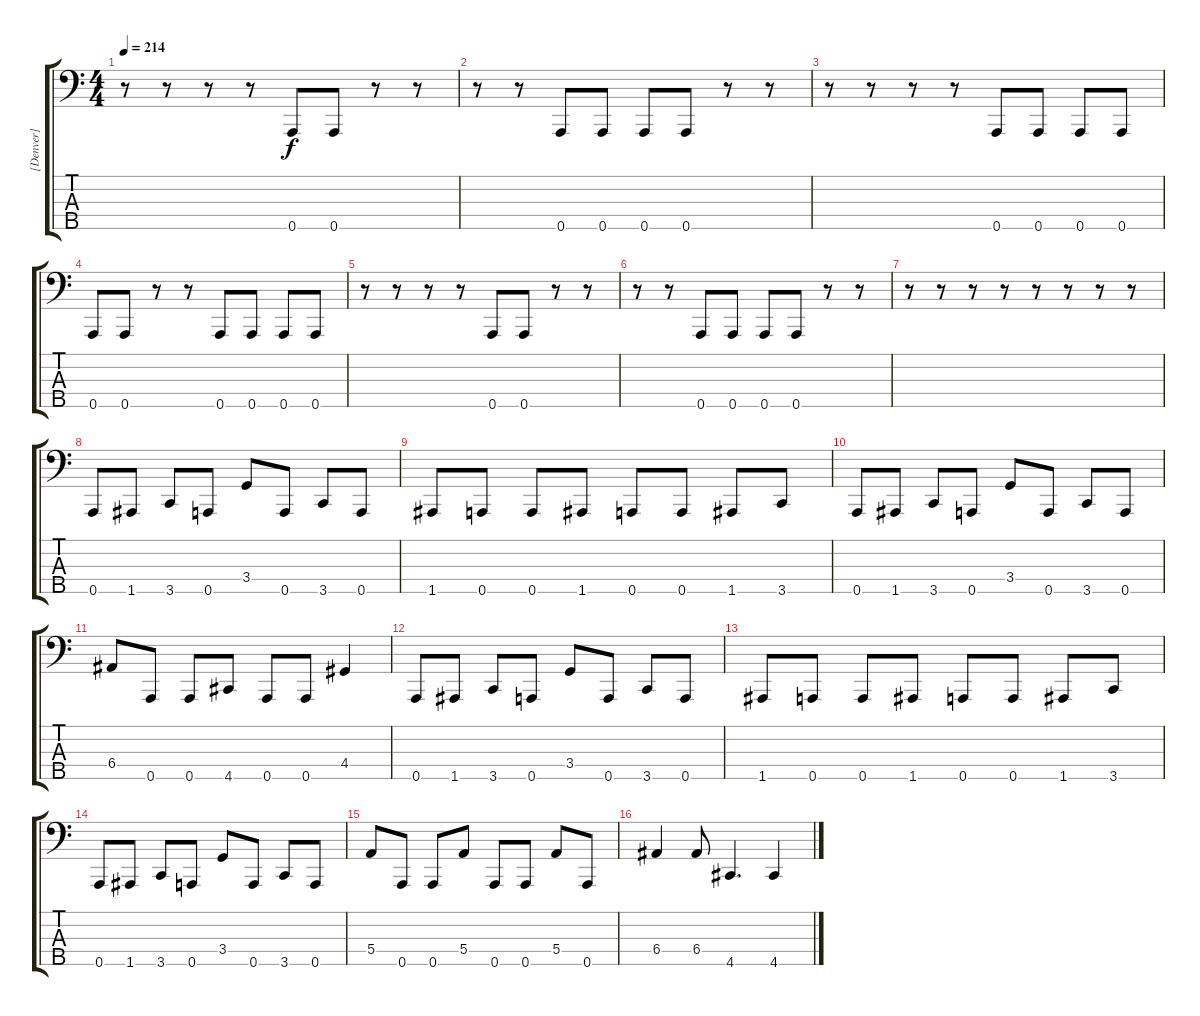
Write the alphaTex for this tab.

\track ("[Denver]" "[Denver]") {instrument electricbassfinger}
\staff {score tabs}
\tuning (G2 D2 A1 E1 A0) {hide}
\ts (4 4)
\tempo 214
\clef f4
\ks c
r.8{dy f} r.8 r.8 r.8 0.5.8 0.5.8 r.8 r.8 |
r.8 r.8 0.5.8 0.5.8 0.5.8 0.5.8 r.8 r.8 |
r.8 r.8 r.8 r.8 0.5.8 0.5.8 0.5.8 0.5.8 |
0.5.8 0.5.8 r.8 r.8 0.5.8 0.5.8 0.5.8 0.5.8 |
r.8 r.8 r.8 r.8 0.5.8 0.5.8 r.8 r.8 |
r.8 r.8 0.5.8 0.5.8 0.5.8 0.5.8 r.8 r.8 |
r.8 r.8 r.8 r.8 r.8 r.8 r.8 r.8 |
0.5.8 1.5.8 3.5.8 0.5.8 3.4.8 0.5.8 3.5.8 0.5.8 |
1.5.8 0.5.8 0.5.8 1.5.8 0.5.8 0.5.8 1.5.8 3.5.8 |
0.5.8 1.5.8 3.5.8 0.5.8 3.4.8 0.5.8 3.5.8 0.5.8 |
6.4.8 0.5.8 0.5.8 4.5.8 0.5.8 0.5.8 4.4.4 |
0.5.8 1.5.8 3.5.8 0.5.8 3.4.8 0.5.8 3.5.8 0.5.8 |
1.5.8 0.5.8 0.5.8 1.5.8 0.5.8 0.5.8 1.5.8 3.5.8 |
0.5.8 1.5.8 3.5.8 0.5.8 3.4.8 0.5.8 3.5.8 0.5.8 |
5.4.8 0.5.8 0.5.8 5.4.8 0.5.8 0.5.8 5.4.8 0.5.8 |
6.4.4 6.4.8 4.5.4{d} 4.5.4
